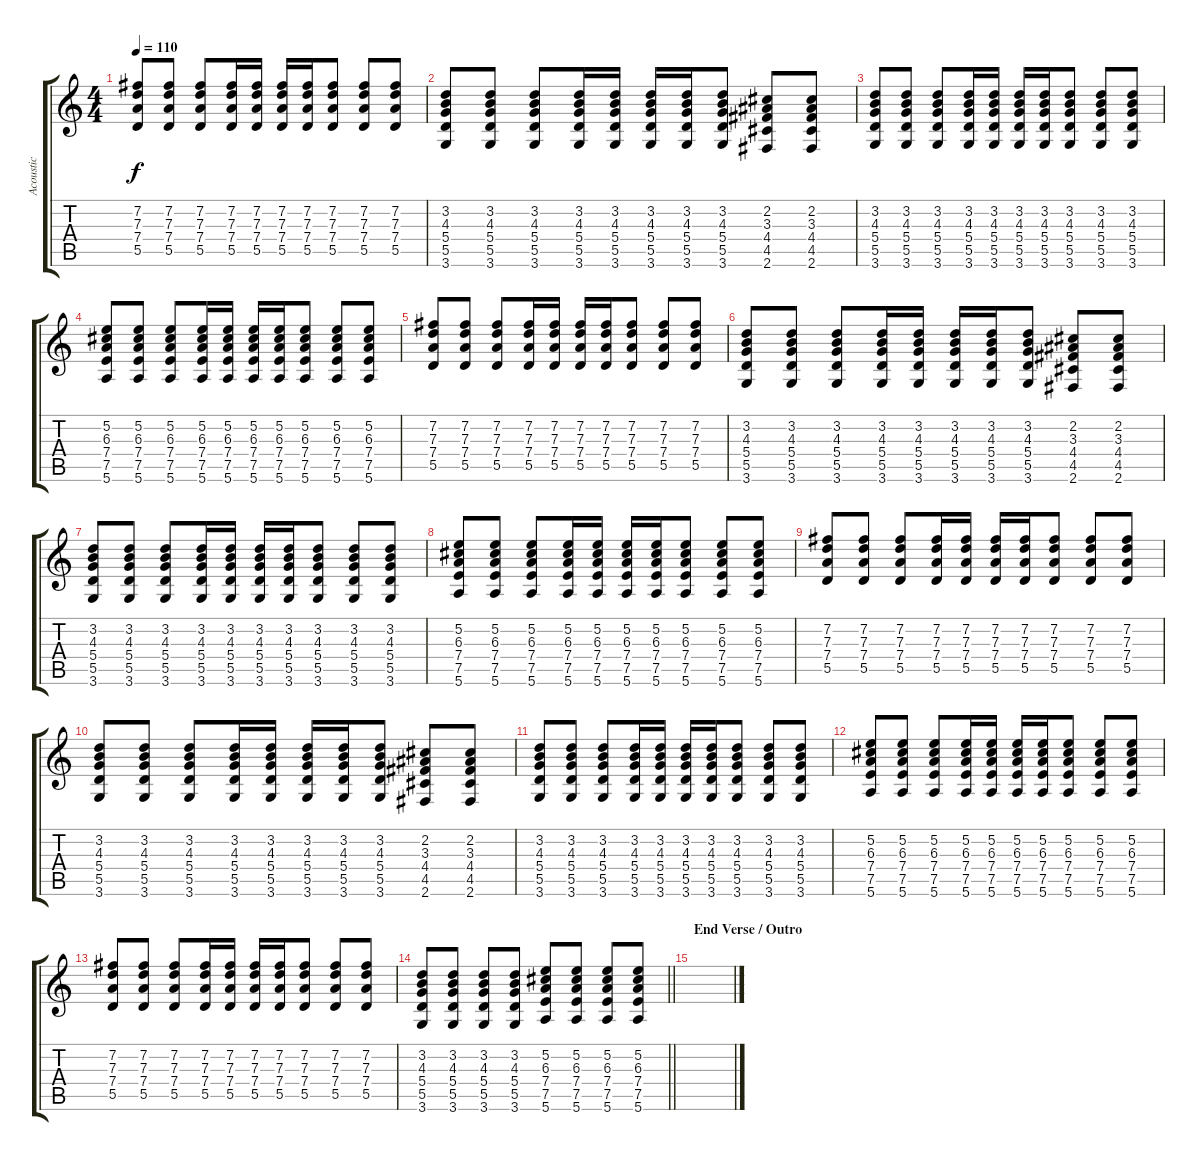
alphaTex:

\track ("Acoustic" "Acoustic") {instrument acousticguitarsteel}
\staff {score tabs}
\tuning (E4 B3 G3 D3 A2 E2) {hide}
\ts (4 4)
\tempo 110
\clef g2
\ks c
(7.2 7.3 7.4 5.5).8{dy f} (7.2 7.3 7.4 5.5).8 (7.2 7.3 7.4 5.5).8 (7.2 7.3 7.4 5.5).16 (7.2 7.3 7.4 5.5).16 (7.2 7.3 7.4 5.5).16 (7.2 7.3 7.4 5.5).16 (7.2 7.3 7.4 5.5).8 (7.2 7.3 7.4 5.5).8 (7.2 7.3 7.4 5.5).8 |
(3.2 4.3 5.4 5.5 3.6).8 (3.2 4.3 5.4 5.5 3.6).8 (3.2 4.3 5.4 5.5 3.6).8 (3.2 4.3 5.4 5.5 3.6).16 (3.2 4.3 5.4 5.5 3.6).16 (3.2 4.3 5.4 5.5 3.6).16 (3.2 4.3 5.4 5.5 3.6).16 (3.2 4.3 5.4 5.5 3.6).8 (2.2 3.3 4.4 4.5 2.6).8 (2.2 3.3 4.4 4.5 2.6).8 |
(3.2 4.3 5.4 5.5 3.6).8 (3.2 4.3 5.4 5.5 3.6).8 (3.2 4.3 5.4 5.5 3.6).8 (3.2 4.3 5.4 5.5 3.6).16 (3.2 4.3 5.4 5.5 3.6).16 (3.2 4.3 5.4 5.5 3.6).16 (3.2 4.3 5.4 5.5 3.6).16 (3.2 4.3 5.4 5.5 3.6).8 (3.2 4.3 5.4 5.5 3.6).8 (3.2 4.3 5.4 5.5 3.6).8 |
(5.2 6.3 7.4 7.5 5.6).8 (5.2 6.3 7.4 7.5 5.6).8 (5.2 6.3 7.4 7.5 5.6).8 (5.2 6.3 7.4 7.5 5.6).16 (5.2 6.3 7.4 7.5 5.6).16 (5.2 6.3 7.4 7.5 5.6).16 (5.2 6.3 7.4 7.5 5.6).16 (5.2 6.3 7.4 7.5 5.6).8 (5.2 6.3 7.4 7.5 5.6).8 (5.2 6.3 7.4 7.5 5.6).8 |
(7.2 7.3 7.4 5.5).8 (7.2 7.3 7.4 5.5).8 (7.2 7.3 7.4 5.5).8 (7.2 7.3 7.4 5.5).16 (7.2 7.3 7.4 5.5).16 (7.2 7.3 7.4 5.5).16 (7.2 7.3 7.4 5.5).16 (7.2 7.3 7.4 5.5).8 (7.2 7.3 7.4 5.5).8 (7.2 7.3 7.4 5.5).8 |
(3.2 4.3 5.4 5.5 3.6).8 (3.2 4.3 5.4 5.5 3.6).8 (3.2 4.3 5.4 5.5 3.6).8 (3.2 4.3 5.4 5.5 3.6).16 (3.2 4.3 5.4 5.5 3.6).16 (3.2 4.3 5.4 5.5 3.6).16 (3.2 4.3 5.4 5.5 3.6).16 (3.2 4.3 5.4 5.5 3.6).8 (2.2 3.3 4.4 4.5 2.6).8 (2.2 3.3 4.4 4.5 2.6).8 |
(3.2 4.3 5.4 5.5 3.6).8 (3.2 4.3 5.4 5.5 3.6).8 (3.2 4.3 5.4 5.5 3.6).8 (3.2 4.3 5.4 5.5 3.6).16 (3.2 4.3 5.4 5.5 3.6).16 (3.2 4.3 5.4 5.5 3.6).16 (3.2 4.3 5.4 5.5 3.6).16 (3.2 4.3 5.4 5.5 3.6).8 (3.2 4.3 5.4 5.5 3.6).8 (3.2 4.3 5.4 5.5 3.6).8 |
(5.2 6.3 7.4 7.5 5.6).8 (5.2 6.3 7.4 7.5 5.6).8 (5.2 6.3 7.4 7.5 5.6).8 (5.2 6.3 7.4 7.5 5.6).16 (5.2 6.3 7.4 7.5 5.6).16 (5.2 6.3 7.4 7.5 5.6).16 (5.2 6.3 7.4 7.5 5.6).16 (5.2 6.3 7.4 7.5 5.6).8 (5.2 6.3 7.4 7.5 5.6).8 (5.2 6.3 7.4 7.5 5.6).8 |
(7.2 7.3 7.4 5.5).8 (7.2 7.3 7.4 5.5).8 (7.2 7.3 7.4 5.5).8 (7.2 7.3 7.4 5.5).16 (7.2 7.3 7.4 5.5).16 (7.2 7.3 7.4 5.5).16 (7.2 7.3 7.4 5.5).16 (7.2 7.3 7.4 5.5).8 (7.2 7.3 7.4 5.5).8 (7.2 7.3 7.4 5.5).8 |
(3.2 4.3 5.4 5.5 3.6).8 (3.2 4.3 5.4 5.5 3.6).8 (3.2 4.3 5.4 5.5 3.6).8 (3.2 4.3 5.4 5.5 3.6).16 (3.2 4.3 5.4 5.5 3.6).16 (3.2 4.3 5.4 5.5 3.6).16 (3.2 4.3 5.4 5.5 3.6).16 (3.2 4.3 5.4 5.5 3.6).8 (2.2 3.3 4.4 4.5 2.6).8 (2.2 3.3 4.4 4.5 2.6).8 |
(3.2 4.3 5.4 5.5 3.6).8 (3.2 4.3 5.4 5.5 3.6).8 (3.2 4.3 5.4 5.5 3.6).8 (3.2 4.3 5.4 5.5 3.6).16 (3.2 4.3 5.4 5.5 3.6).16 (3.2 4.3 5.4 5.5 3.6).16 (3.2 4.3 5.4 5.5 3.6).16 (3.2 4.3 5.4 5.5 3.6).8 (3.2 4.3 5.4 5.5 3.6).8 (3.2 4.3 5.4 5.5 3.6).8 |
(5.2 6.3 7.4 7.5 5.6).8 (5.2 6.3 7.4 7.5 5.6).8 (5.2 6.3 7.4 7.5 5.6).8 (5.2 6.3 7.4 7.5 5.6).16 (5.2 6.3 7.4 7.5 5.6).16 (5.2 6.3 7.4 7.5 5.6).16 (5.2 6.3 7.4 7.5 5.6).16 (5.2 6.3 7.4 7.5 5.6).8 (5.2 6.3 7.4 7.5 5.6).8 (5.2 6.3 7.4 7.5 5.6).8 |
(7.2 7.3 7.4 5.5).8 (7.2 7.3 7.4 5.5).8 (7.2 7.3 7.4 5.5).8 (7.2 7.3 7.4 5.5).16 (7.2 7.3 7.4 5.5).16 (7.2 7.3 7.4 5.5).16 (7.2 7.3 7.4 5.5).16 (7.2 7.3 7.4 5.5).8 (7.2 7.3 7.4 5.5).8 (7.2 7.3 7.4 5.5).8 |
\barLineRight lightlight
(3.2 4.3 5.4 5.5 3.6).8 (3.2 4.3 5.4 5.5 3.6).8 (3.2 4.3 5.4 5.5 3.6).8 (3.2 4.3 5.4 5.5 3.6).8 (5.2 6.3 7.4 7.5 5.6).8 (5.2 6.3 7.4 7.5 5.6).8 (5.2 6.3 7.4 7.5 5.6).8 (5.2 6.3 7.4 7.5 5.6).8 |
\section ("" "End Verse / Outro")
